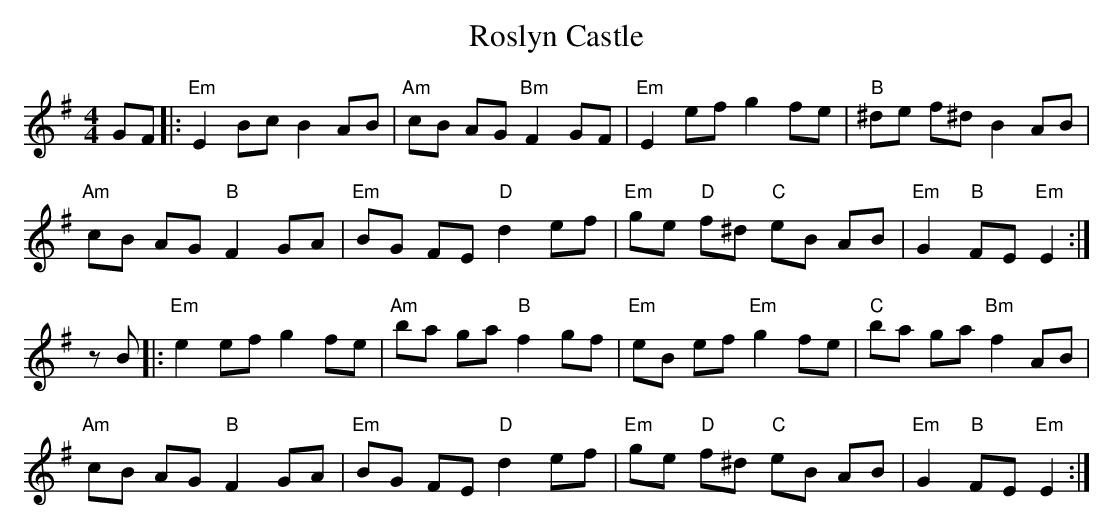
X:1
T: Roslyn Castle
M: 4/4
L: 1/8
K: Emin
GF|:"Em"E2 Bc B2 AB|"Am"cB AG "Bm"F2 GF|"Em"E2 ef g2 fe|"B"^de f^d B2 AB|
"Am"cB AG "B"F2 GA|"Em"BG FE "D"d2 ef|"Em"ge "D"f^d "C"eB AB|"Em"G2 "B" FE "Em" E2:|
zB|:"Em"e2 ef g2 fe|"Am"ba ga "B"f2 gf|"Em"eB ef "Em"g2 fe|"C"ba ga "Bm"f2 AB|
"Am"cB AG "B"F2 GA|"Em"BG FE "D"d2 ef|"Em"ge "D"f^d "C"eB AB|"Em"G2 "B" FE "Em" E2 :|
